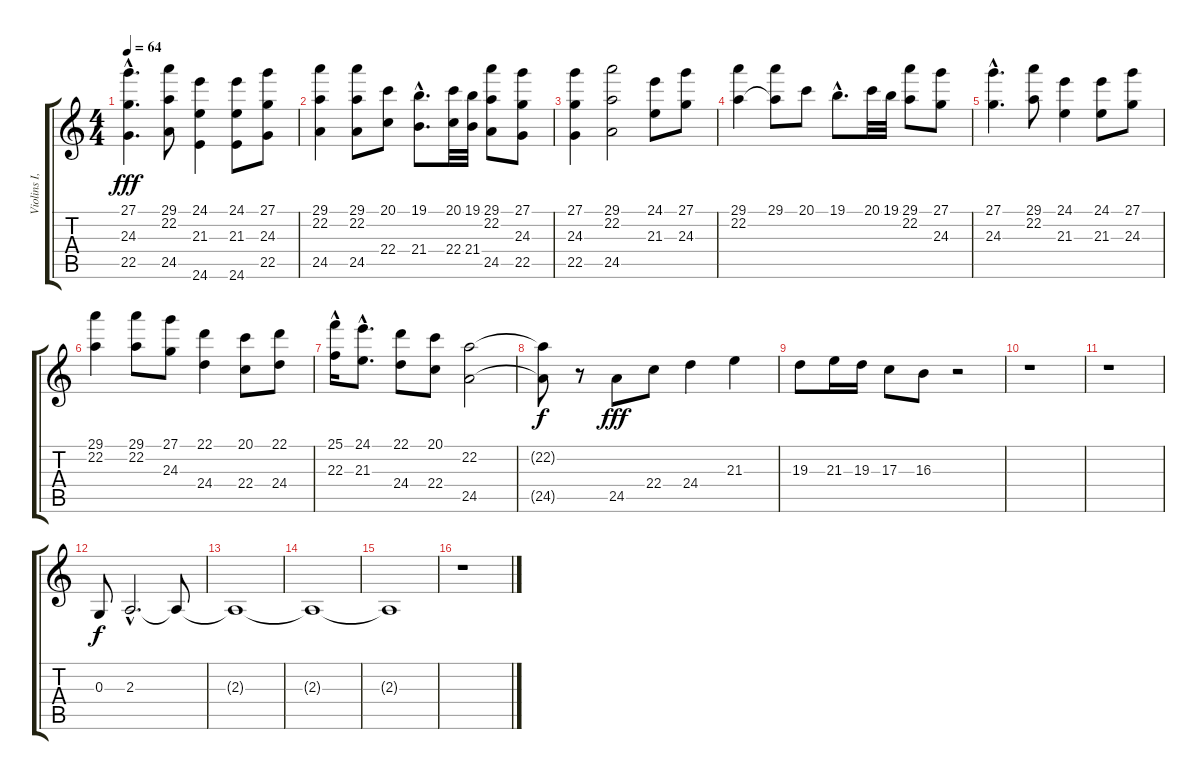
\track ("Violins I, II       " "Violins I,") {instrument stringensemble2}
\staff {score tabs}
\tuning (E4 B3 G3 D3 A2 E2) {hide}
\ts (4 4)
\tempo 64
\clef g2
\ks c
(27.1{hac} 24.3{hac} 22.5{hac}).4{d dy fff} (29.1 22.2 24.5).8 (24.1 21.3 24.6).4 (24.1 21.3 24.6).8 (27.1 24.3 22.5).8 |
(29.1 22.2 24.5).4 (29.1 22.2 24.5).8 (20.1 22.4).8 (19.1{hac} 21.4{hac}).8{d} (20.1 22.4).32 (19.1 21.4).32 (29.1 22.2 24.5).8 (27.1 24.3 22.5).8 |
(27.1 24.3 22.5).4 (29.1 22.2 24.5).2 (24.1 21.3).8 (27.1 24.3).8 |
(29.1 22.2).4{instrument stringensemble1} (29.1 22.2{t}).8 20.1.8 19.1{hac}.8{d} 20.1.32 19.1.32 (29.1 22.2).8 (27.1 24.3).8 |
(27.1{hac} 24.3{hac}).4{d} (29.1 22.2).8 (24.1 21.3).4 (24.1 21.3).8 (27.1 24.3).8 |
(29.1 22.2).4 (29.1 22.2).8 (27.1 24.3).8 (22.1 24.4).4 (20.1 22.4).8 (22.1 24.4).8 |
(25.1{hac} 22.3{hac}).16 (24.1{hac} 21.3{hac}).8{d} (22.1 24.4).8 (20.1 22.4).8 (22.2 24.5).2 |
(22.2{t} 24.5{t}).8{dy f} r.8 24.5.8{dy fff} 22.4.8 24.4.4 21.3.4 |
19.3.8 21.3.16 19.3.16 17.3.8 16.3.8 r.2 |
r.1 |
r.1 |
0.3.8{dy f} 2.3{hac}.2{d} 2.3{t}.8 |
2.3{t}.1 |
2.3{t}.1 |
2.3{t}.1 |
r.1
